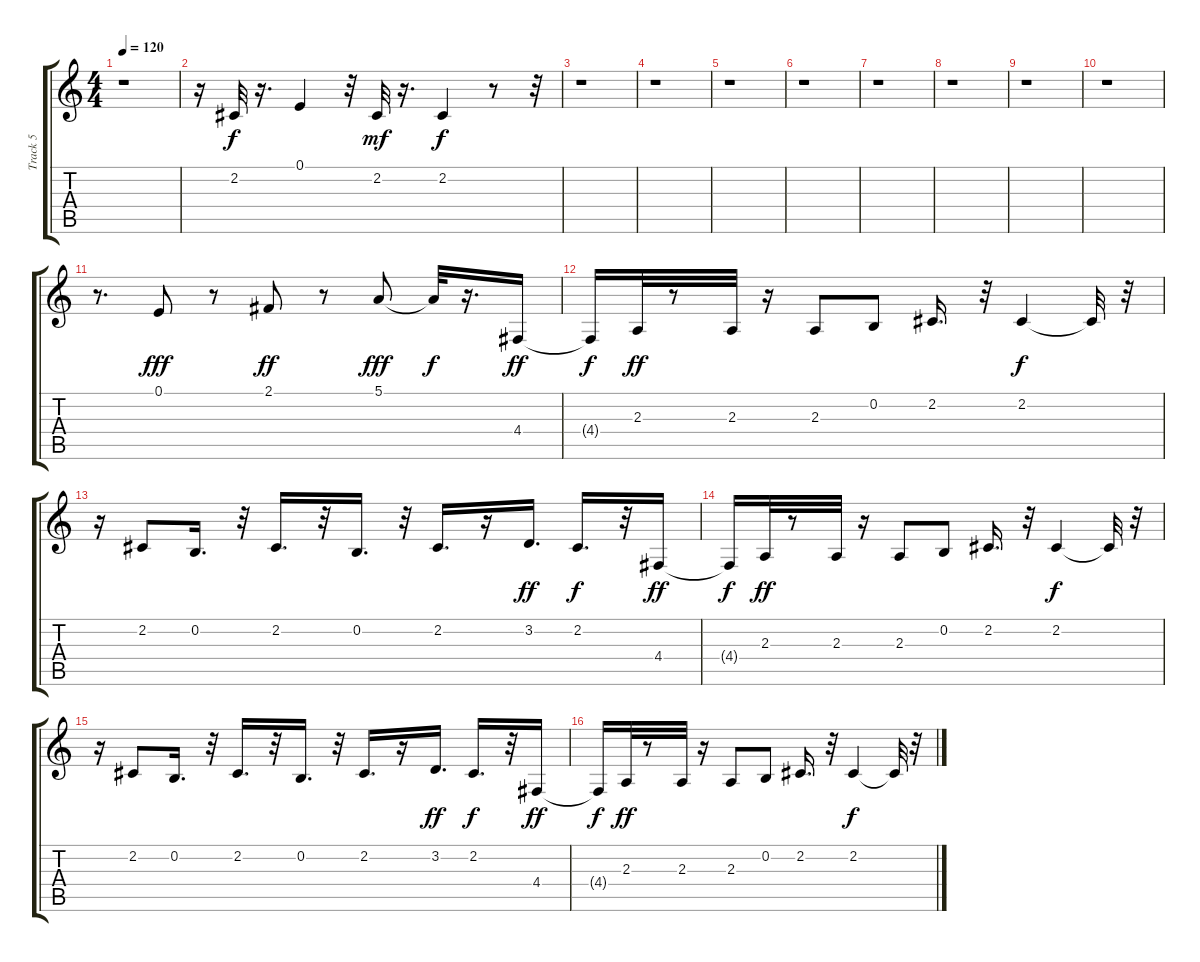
\track ("Track 5" "Track 5") {instrument pad7halo}
\staff {score tabs}
\tuning (E4 B3 G3 D3 A2 E2) {hide}
\ts (4 4)
\tempo 120
\clef g2
\ks c
r.1{dy f} |
r.16 2.2.32 r.16{d} 0.1.4 r.32 2.2.32{dy mf} r.16{d} 2.2.4{dy f} r.8 r.32 |
r.1 |
r.1 |
r.1 |
r.1 |
r.1 |
r.1 |
r.1 |
r.1 |
r.8{d} 0.1.8{dy fff} r.8 2.1.8{dy ff} r.8 5.1.8{dy fff} 5.1{t}.32{dy f} r.16{d} 4.4.16{dy ff} |
4.4{t}.16{dy f} 2.3.32{dy ff} r.8 2.3.32 r.16 2.3.8 0.2.8 2.2.16{d} r.32 2.2.4{dy f} 2.2{t}.32 r.32 |
r.16 2.2.8 0.2.16{d} r.32 2.2.16{d} r.32 0.2.16{d} r.32 2.2.16{d} r.16 3.2.16{d dy ff} 2.2.16{d dy f} r.32 4.4.16{dy ff} |
4.4{t}.16{dy f} 2.3.32{dy ff} r.8 2.3.32 r.16 2.3.8 0.2.8 2.2.16{d} r.32 2.2.4{dy f} 2.2{t}.32 r.32 |
r.16 2.2.8 0.2.16{d} r.32 2.2.16{d} r.32 0.2.16{d} r.32 2.2.16{d} r.16 3.2.16{d dy ff} 2.2.16{d dy f} r.32 4.4.16{dy ff} |
4.4{t}.16{dy f} 2.3.32{dy ff} r.8 2.3.32 r.16 2.3.8 0.2.8 2.2.16{d} r.32 2.2.4{dy f} 2.2{t}.32 r.32
